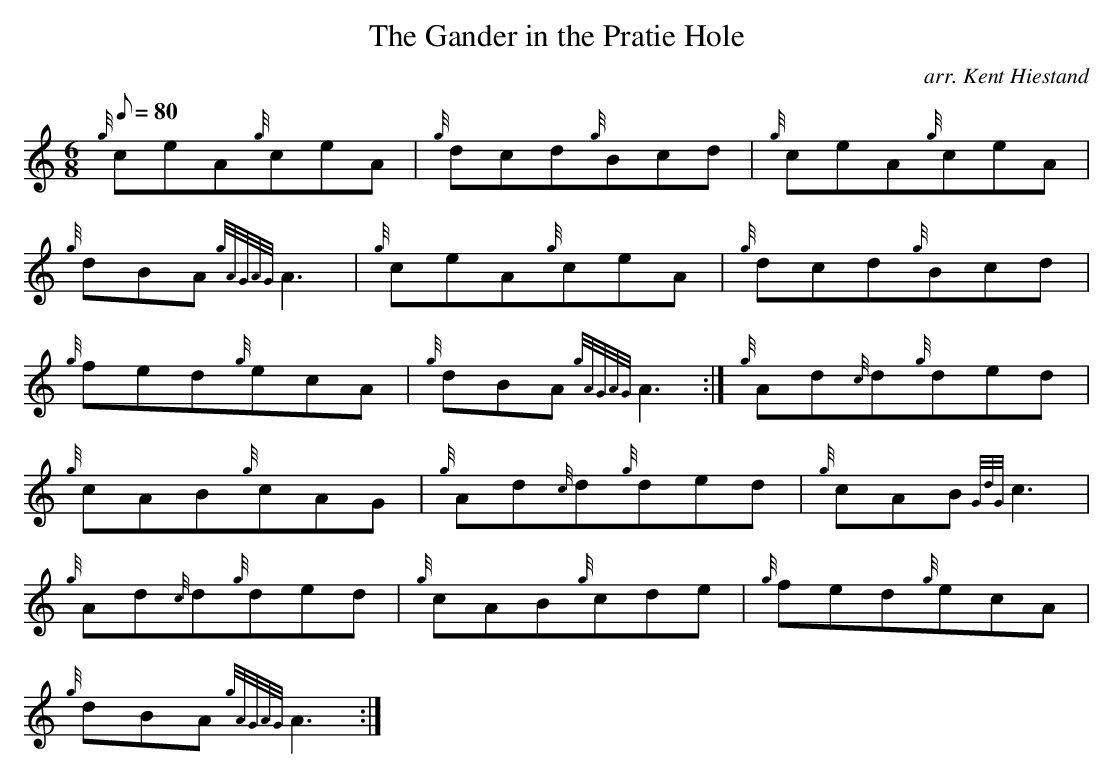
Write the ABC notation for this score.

X:1
T:The Gander in the Pratie Hole
M:6/8
L:1/8
Q:80
C:arr. Kent Hiestand
K:HP
{g}ceA{g}ceA | \
{g}dcd{g}Bcd | \
{g}ceA{g}ceA |
{g}dBA{gAGAG}A3 | \
{g}ceA{g}ceA | \
{g}dcd{g}Bcd |
{g}fed{g}ecA | \
{g}dBA{gAGAG}A3 :| \
{g}Ad{c}d{g}ded |
{g}cAB{g}cAG | \
{g}Ad{c}d{g}ded | \
{g}cAB{GdG}c3 |
{g}Ad{c}d{g}ded | \
{g}cAB{g}cde | \
{g}fed{g}ecA |
{g}dBA{gAGAG}A3 :|
